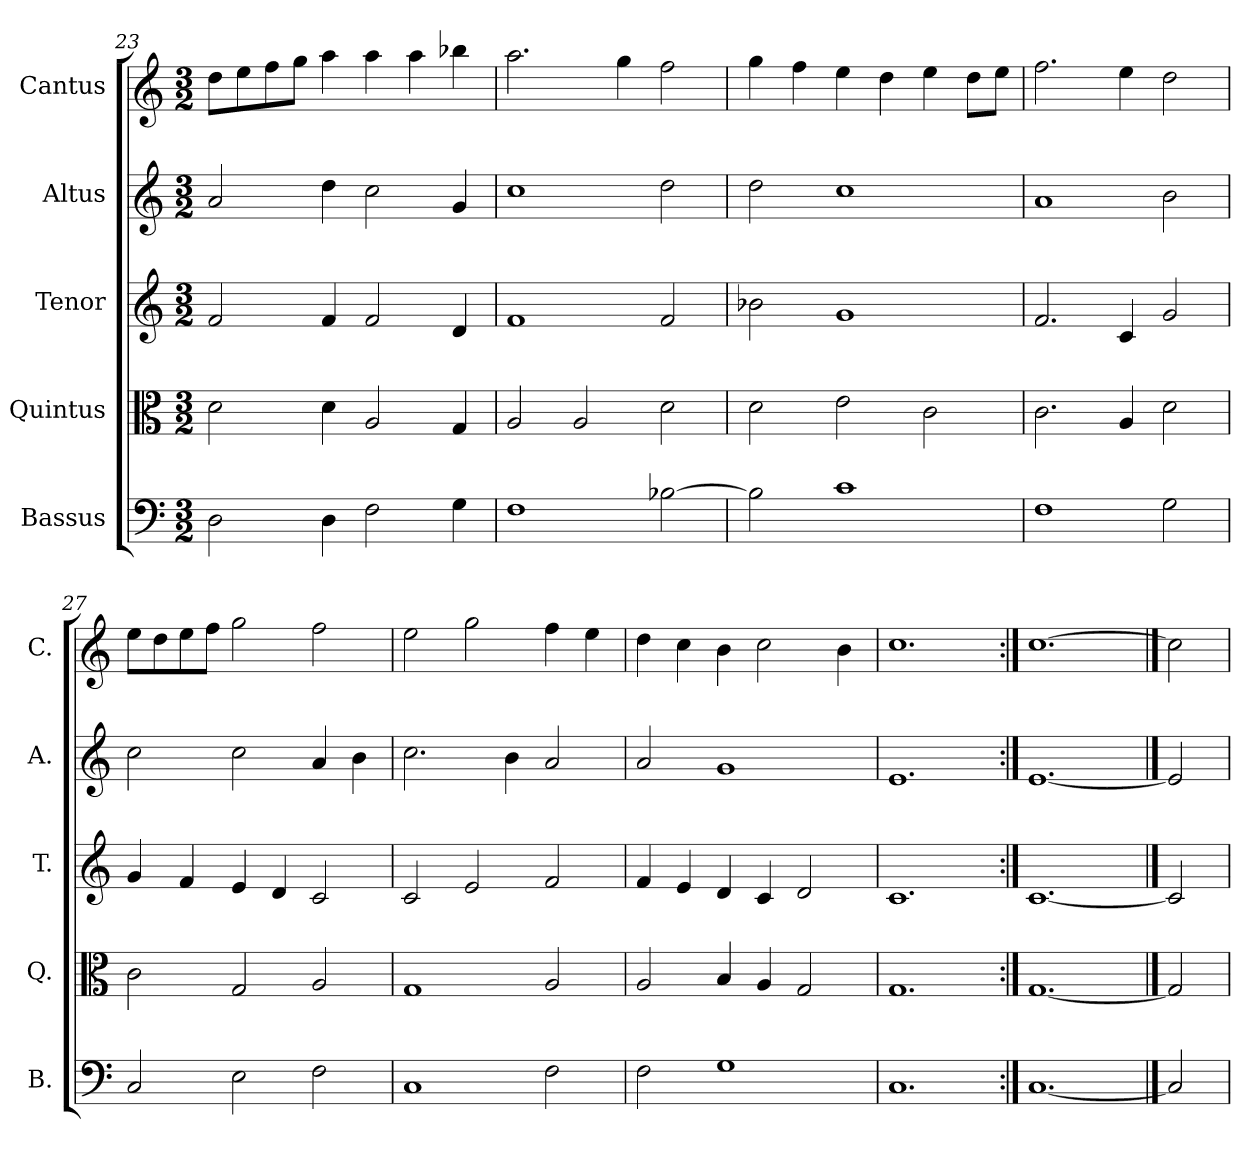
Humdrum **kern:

**kern	**kern	**kern	**kern	**kern
*part5	*part4	*part3	*part2	*part1
*staff5	*staff4	*staff3	*staff2	*staff1
*I"Bassus	*I"Quintus	*I"Tenor	*I"Altus	*I"Cantus
*I'B.	*I'Q.	*I'T.	*I'A.	*I'C.
*clefF4	*clefC3	*clefG2	*clefG2	*clefG2
*k[]	*k[]	*k[]	*k[]	*k[]
*C:	*C:	*C:	*C:	*C:
*M3/2	*M3/2	*M3/2	*M3/2	*M3/2
=23	=23	=23	=23	=23
2D\	2d\	2f/	2a/	8dd\L
.	.	.	.	8ee\
.	.	.	.	8ff\
.	.	.	.	8gg\J
4D\	4d\	4f/	4dd\	4aa\
2F\	2A/	2f/	2cc\	4aa\
.	.	.	.	4aa\
4G\	4G/	4d/	4g/	4bb-X\
=24	=24	=24	=24	=24
1F\	2A/	1f/	1cc\	2.aa\
.	2A/	.	.	.
.	.	.	.	4gg\
[2B-X\	2d\	2f/	2dd\	2ff\
=25	=25	=25	=25	=25
2B-\]	2d\	2b-X\	2dd\	4gg\
.	.	.	.	4ff\
1c\	2e\	1g/	1cc\	4ee\
.	.	.	.	4dd\
.	2c\	.	.	4ee\
.	.	.	.	8dd\L
.	.	.	.	8ee\J
=26	=26	=26	=26	=26
1F\	2.c\	2.f/	1a/	2.ff\
.	4A/	4c/	.	4ee\
2G\	2d\	2g/	2b\	2dd\
=27	=27	=27	=27	=27
2C/	2c\	4g/	2cc\	8ee\L
.	.	.	.	8dd\
.	.	4f/	.	8ee\
.	.	.	.	8ff\J
2E\	2G/	4e/	2cc\	2gg\
.	.	4d/	.	.
2F\	2A/	2c/	4a/	2ff\
.	.	.	4b\	.
=28	=28	=28	=28	=28
1C/	1G/	2c/	2.cc\	2ee\
.	.	2e/	.	2gg\
.	.	.	4b\	.
2F\	2A/	2f/	2a/	4ff\
.	.	.	.	4ee\
=29	=29	=29	=29	=29
2F\	2A/	4f/	2a/	4dd\
.	.	4e/	.	4cc\
1G\	4B/	4d/	1g/	4b\
.	4A/	4c/	.	2cc\
.	2G/	2d/	.	.
.	.	.	.	4b\
=30	=30	=30	=30	=30
1.C/	1.G/	1.c/	1.e/	1.cc\
=31:|!	=31:|!	=31:|!	=31:|!	=31:|!
[1.C/	[1.G/	[1.c/	[1.e/	[1.cc\
==32	==32	==32	==32	==32
2C/]	2G/]	2c/]	2e/]	2cc\]
=	=	=	=	=
*-	*-	*-	*-	*-
